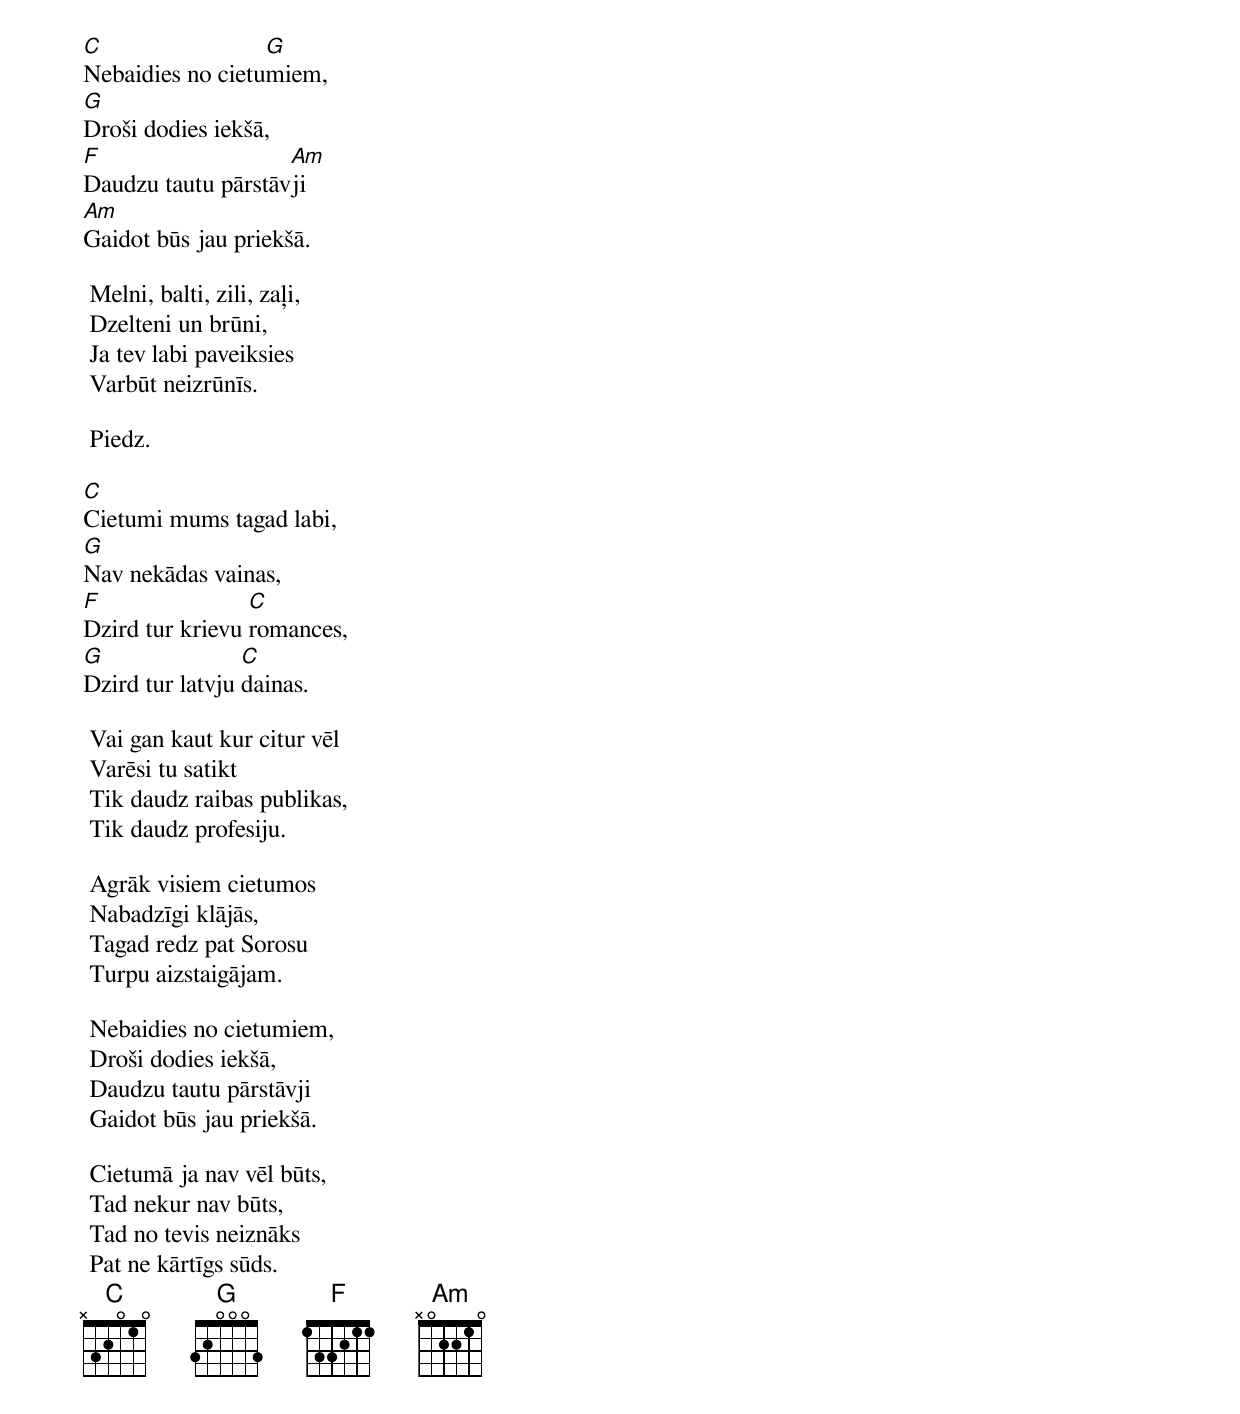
[C]Nebaidies no cietu[G]miem,
[G]Droši dodies iekšā,
[F]Daudzu tautu pārstāv[Am]ji
[Am]Gaidot būs jau priekšā.

 Melni, balti, zili, zaļi,
 Dzelteni un brūni,
 Ja tev labi paveiksies
 Varbūt neizrūnīs.

 Piedz.

[C]Cietumi mums tagad labi,
[G]Nav nekādas vainas,
[F]Dzird tur krievu [C]romances,
[G]Dzird tur latvju [C]dainas.

 Vai gan kaut kur citur vēl
 Varēsi tu satikt
 Tik daudz raibas publikas,
 Tik daudz profesiju.

 Agrāk visiem cietumos
 Nabadzīgi klājās,
 Tagad redz pat Sorosu
 Turpu aizstaigājam.

 Nebaidies no cietumiem,
 Droši dodies iekšā,
 Daudzu tautu pārstāvji
 Gaidot būs jau priekšā.

 Cietumā ja nav vēl būts,
 Tad nekur nav būts,
 Tad no tevis neiznāks
 Pat ne kārtīgs sūds.
